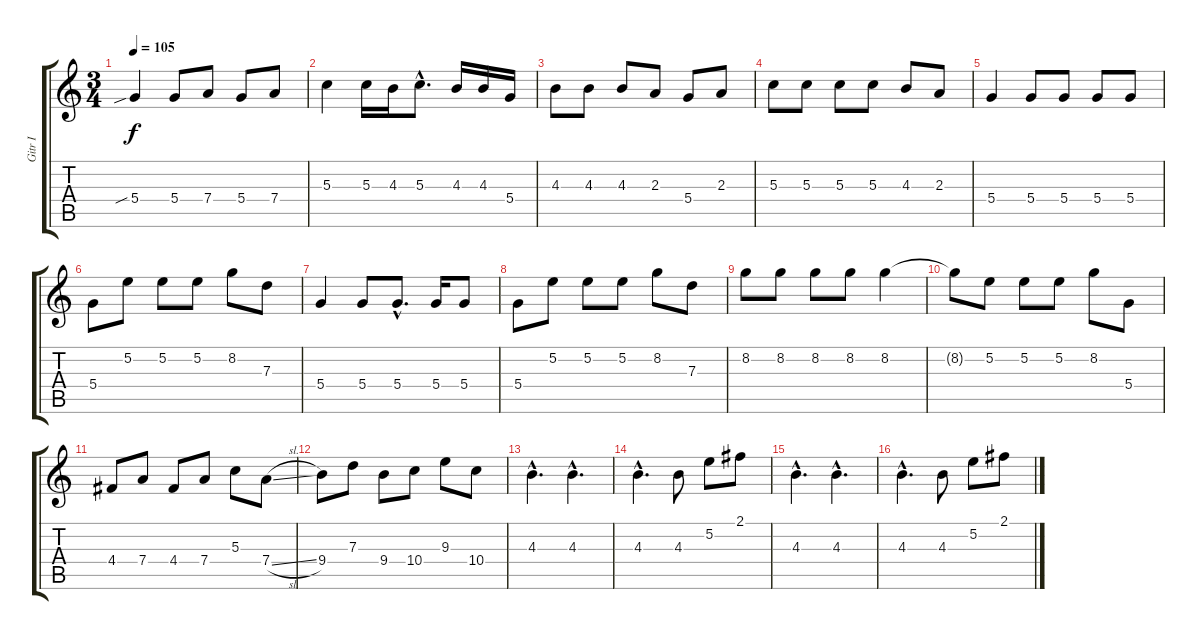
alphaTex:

\track ("Gitr I" "Gitr I") {instrument electricguitarjazz}
\staff {score tabs}
\tuning (E4 B3 G3 D3 A2 E2) {hide}
\ts (3 4)
\tempo 105
\clef g2
\ks c
5.4{sib}.4{dy f} 5.4.8 7.4.8 5.4.8 7.4.8 |
5.3.4 5.3.16 4.3.16 5.3{hac}.8{d} 4.3.16 4.3.16 5.4.16 |
4.3.8 4.3.8 4.3.8 2.3.8 5.4.8 2.3.8 |
5.3.8 5.3.8 5.3.8 5.3.8 4.3.8 2.3.8 |
5.4.4 5.4.8 5.4.8 5.4.8 5.4.8 |
5.4.8 5.2.8 5.2.8 5.2.8 8.2.8 7.3.8 |
5.4.4 5.4.8 5.4{hac}.8{d} 5.4.16 5.4.8 |
5.4.8 5.2.8 5.2.8 5.2.8 8.2.8 7.3.8 |
8.2.8 8.2.8 8.2.8 8.2.8 8.2.4 |
8.2{t}.8 5.2.8 5.2.8 5.2.8 8.2.8 5.4.8 |
4.4.8 7.4.8 4.4.8 7.4.8 5.3.8 7.4{sl}.8 |
9.4.8 7.3.8 9.4.8 10.4.8 9.3.8 10.4.8 |
4.3{hac}.4{d volume 14 instrument electricguitarjazz} 4.3{hac}.4{d} |
4.3{hac}.4{d} 4.3.8 5.2.8 2.1.8 |
4.3{hac}.4{d} 4.3{hac}.4{d} |
4.3{hac}.4{d} 4.3.8 5.2.8 2.1.8
